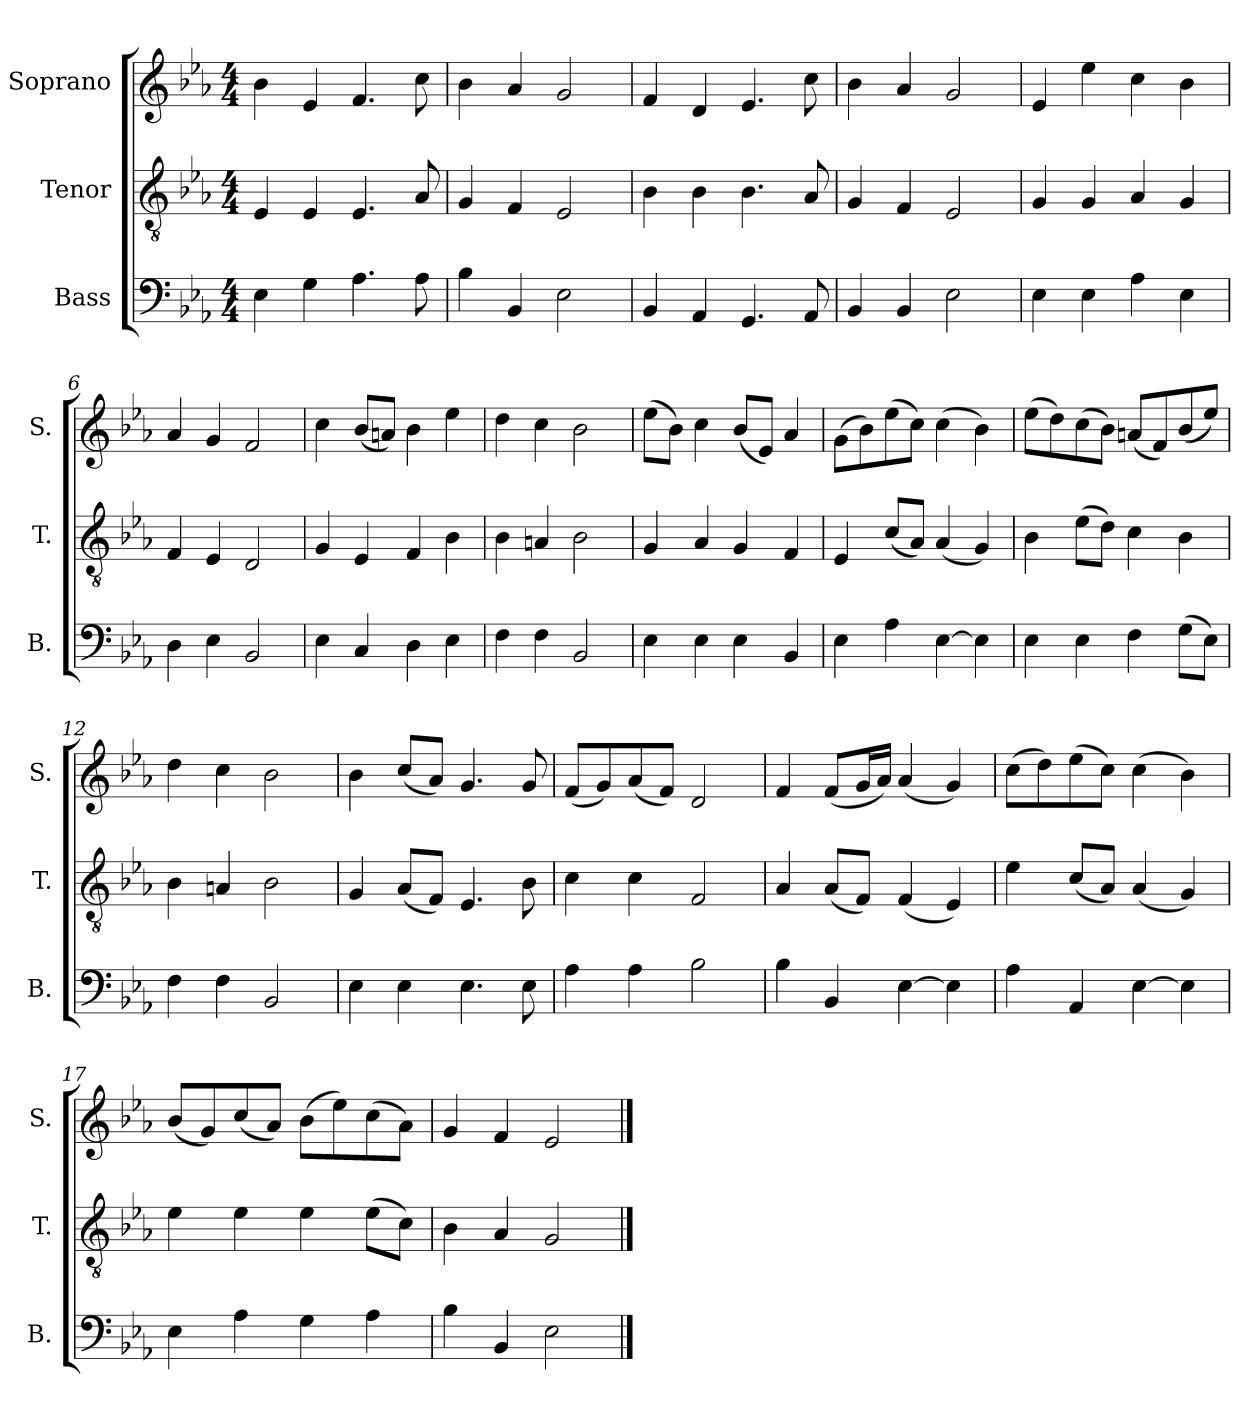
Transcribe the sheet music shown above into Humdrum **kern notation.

**kern	**kern	**kern
*part3	*part2	*part1
*staff3	*staff2	*staff1
*I"Bass	*I"Tenor	*I"Soprano
*I'B.	*I'T.	*I'S.
*clefF4	*clefGv2	*clefG2
*k[b-e-a-]	*k[b-e-a-]	*k[b-e-a-]
*E-:	*E-:	*E-:
*M4/4	*M4/4	*M4/4
=1	=1	=1
4E-\	4E-/	4b-\
4G\	4E-/	4e-/
4.A-\	4.E-/	4.f/
8A-\	8A-/	8cc\
=2	=2	=2
4B-\	4G/	4b-\
4BB-/	4F/	4a-/
2E-\	2E-/	2g/
=3	=3	=3
4BB-/	4B-\	4f/
4AA-/	4B-\	4d/
4.GG/	4.B-\	4.e-/
8AA-/	8A-/	8cc\
=4	=4	=4
4BB-/	4G/	4b-\
4BB-/	4F/	4a-/
2E-\	2E-/	2g/
=5	=5	=5
4E-\	4G/	4e-/
4E-\	4G/	4ee-\
4A-\	4A-/	4cc\
4E-\	4G/	4b-\
=6	=6	=6
4D\	4F/	4a-/
4E-\	4E-/	4g/
2BB-/	2D/	2f/
=7	=7	=7
4E-\	4G/	4cc\
4C/	4E-/	(8b-/L
.	.	8an/J)
4D\	4F/	4b-\
4E-\	4B-\	4ee-\
=8	=8	=8
4F\	4B-\	4dd\
4F\	4An/	4cc\
2BB-/	2B-\	2b-\
!!LO:LB:g=z
=9	=9	=9
4E-\	4G/	(8ee-\L
.	.	8b-\J)
4E-\	4A-/	4cc\
4E-\	4G/	(8b-/L
.	.	8e-/J)
4BB-/	4F/	4a-/
=10	=10	=10
4E-\	4E-/	(8g\L
.	.	8b-\)
4A-\	(8c/L	(8ee-\
.	8A-/J)	8cc\J)
[4E-\	(4A-/	(4cc\
4E-\]	4G/)	4b-\)
=11	=11	=11
4E-\	4B-\	(8ee-\L
.	.	8dd\)
4E-\	(8e-\L	(8cc\
.	8d\J)	8b-\J)
4F\	4c\	(8an/L
.	.	8f/)
(8G\L	4B-\	(8b-/
8E-\J)	.	8ee-/J)
=12	=12	=12
4F\	4B-\	4dd\
4F\	4An/	4cc\
2BB-/	2B-\	2b-\
=13	=13	=13
4E-\	4G/	4b-\
4E-\	(8A-/L	(8cc/L
.	8F/J)	8a-/J)
4.E-\	4.E-/	4.g/
8E-\	8B-\	8g/
=14	=14	=14
4A-\	4c\	(8f/L
.	.	8g/)
4A-\	4c\	(8a-/
.	.	8f/J)
2B-\	2F/	2d/
!!LO:LB:g=z
=15	=15	=15
4B-\	4A-/	4f/
4BB-/	(8A-/L	(8f/L
.	8F/J)	16g/L
.	.	16a-/JJ)
[4E-\	(4F/	(4a-/
4E-\]	4E-/)	4g/)
=16	=16	=16
4A-\	4e-\	(8cc\L
.	.	8dd\)
4AA-/	(8c/L	(8ee-\
.	8A-/J)	8cc\J)
[4E-\	(4A-/	(4cc\
4E-\]	4G/)	4b-\)
=17	=17	=17
4E-\	4e-\	(8b-/L
.	.	8g/)
4A-\	4e-\	(8cc/
.	.	8a-/J)
4G\	4e-\	(8b-\L
.	.	8ee-\)
4A-\	(8e-\L	(8cc\
.	8c\J)	8a-\J)
=18	=18	=18
4B-\	4B-\	4g/
4BB-/	4A-/	4f/
2E-\	2G/	2e-/
==	==	==
*-	*-	*-
